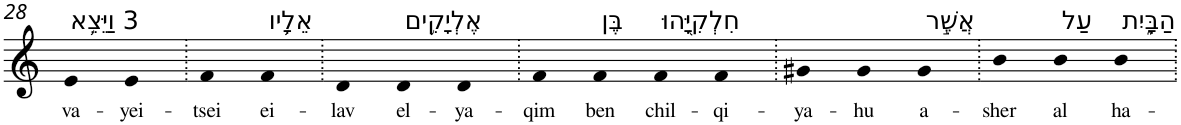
**kern	**text
*part1	*part1
*staff1	*staff1
*I"Piano	*
*I'Pno	*
!!LO:PB:g=z
*clefG2	*
*k[]	*
=28	=28
!LO:TX:a:t=3 וַיֵּצֵ֥א	!
!	!LO:LY:b
4e	va-
!	!LO:LY:b
4e	-yei-
=29.	=29.
!	!LO:LY:b
4f	-tsei
!LO:TX:a:t=אֵלָ֛יו	!
!	!LO:LY:b
4f	ei-
=30.	=30.
!	!LO:LY:b
4d	-lav
!LO:TX:a:t=אֶלְיָקִ֥ים	!
!	!LO:LY:b
4d	el-
!	!LO:LY:b
4d	-ya-
=31.	=31.
!	!LO:LY:b
4f	-qim
!LO:TX:a:t=בֶּן	!
!	!LO:LY:b
4f	ben
!LO:TX:a:t=חִלְקִיָּ֖הוּ	!
!	!LO:LY:b
4f	chil-
!	!LO:LY:b
4f	-qi-
=32.	=32.
!	!LO:LY:b
4g#X	-ya-
!	!LO:LY:b
4g#	-hu
!LO:TX:a:t=אֲשֶׁ֣ר	!
!	!LO:LY:b
4g#	a-
=33.	=33.
!	!LO:LY:b
4b	-sher
!LO:TX:a:t=עַל	!
!	!LO:LY:b
4b	al
!LO:TX:a:t=הַבָּ֑יִת	!
!	!LO:LY:b
4b	ha-
=.	=.
*-	*-
